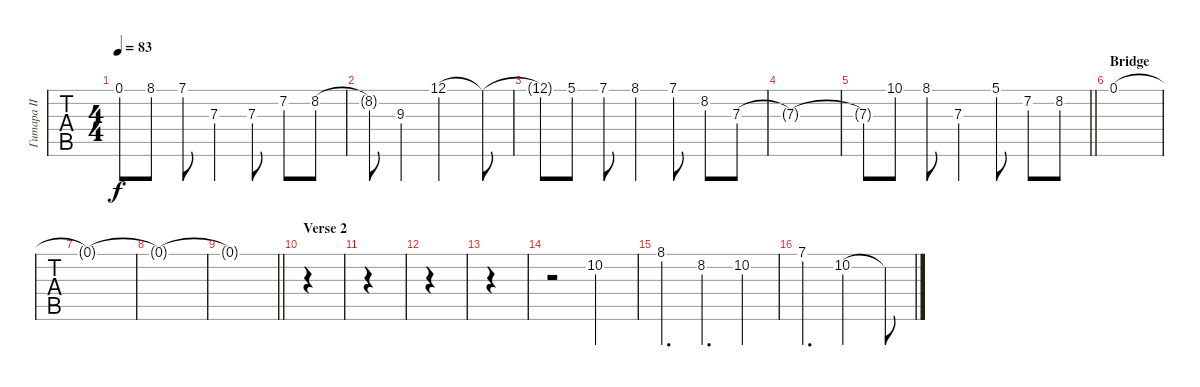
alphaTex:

\track ("Гитара II (эффект)" "Гитара II ") {instrument electricguitarclean}
\staff {tabs}
\tuning (E4 B3 G3 D3 A2 D2) {hide}
\ts (4 4)
\tempo 83
\clef g2
\ks c
0.1{t}.8{dy f} 8.1.8 7.1.8 7.3.4 7.3.8 7.2.8 8.2.8 |
8.2{t}.8 9.3.4 12.1.2 12.1{t}.8 |
12.1{t}.8 5.1.8 7.1.8 8.1.4 7.1.8 8.2.8 7.3.8 |
7.3{t}.1 |
\barLineRight lightlight
7.3{t}.8 10.1.8 8.1.8 7.3.4 5.1.8 7.2.8 8.2.8 |
\section ("" "Bridge")
0.1.1 |
0.1{t}.1 |
0.1{t}.1 |
\barLineRight lightlight
0.1{t}.1 |
\section ("" "Verse 2")
|
|
|
|
r.2 10.2.2 |
8.1.4{d} 8.2.4{d} 10.2.4 |
7.1.4{d} 10.2.2 10.2{t}.8
